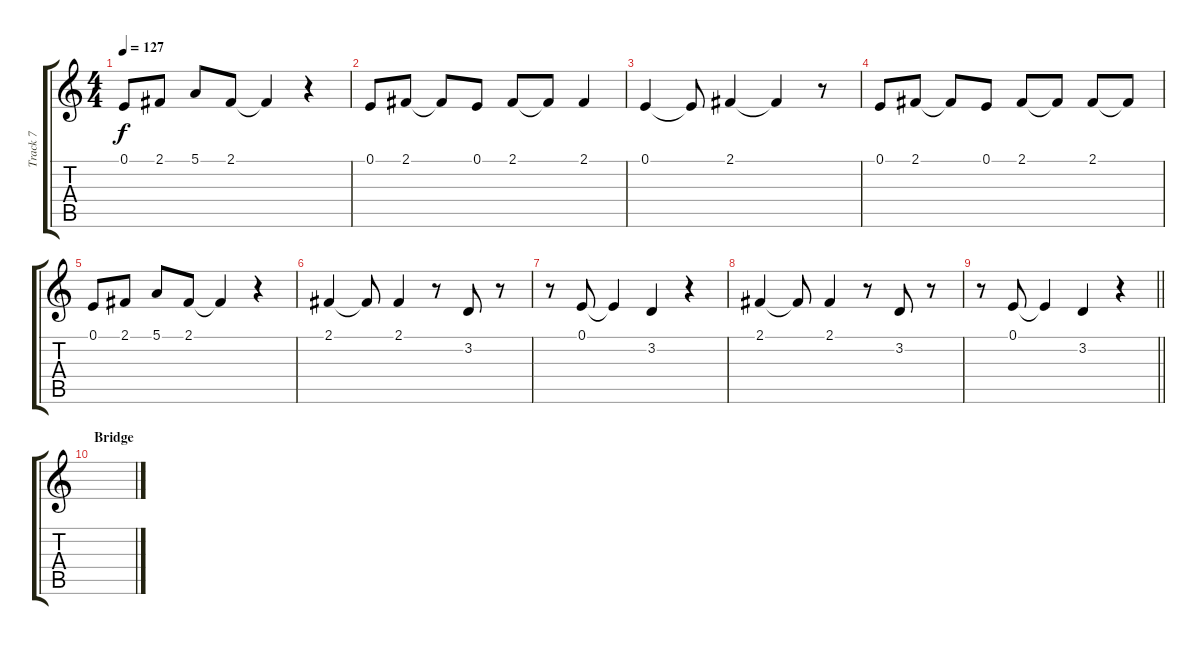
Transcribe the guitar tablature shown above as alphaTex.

\track ("Track 7" "Track 7") {instrument violin}
\staff {score tabs}
\tuning (E4 B3 G3 D3 A2 E2) {hide}
\ts (4 4)
\tempo 127
\clef g2
\ks c
0.1.8{dy f} 2.1.8 5.1.8 2.1.8 2.1{t}.4 r.4 |
0.1.8 2.1.8 2.1{t}.8 0.1.8 2.1.8 2.1{t}.8 2.1.4 |
0.1.4 0.1{t}.8 2.1.4 2.1{t}.4 r.8 |
0.1.8 2.1.8 2.1{t}.8 0.1.8 2.1.8 2.1{t}.8 2.1.8 2.1{t}.8 |
0.1.8 2.1.8 5.1.8 2.1.8 2.1{t}.4 r.4 |
2.1.4 2.1{t}.8 2.1.4 r.8 3.2.8 r.8 |
r.8 0.1.8 0.1{t}.4 3.2.4 r.4 |
2.1.4 2.1{t}.8 2.1.4 r.8 3.2.8 r.8 |
\barLineRight lightlight
r.8 0.1.8 0.1{t}.4 3.2.4 r.4 |
\section ("" "Bridge")
